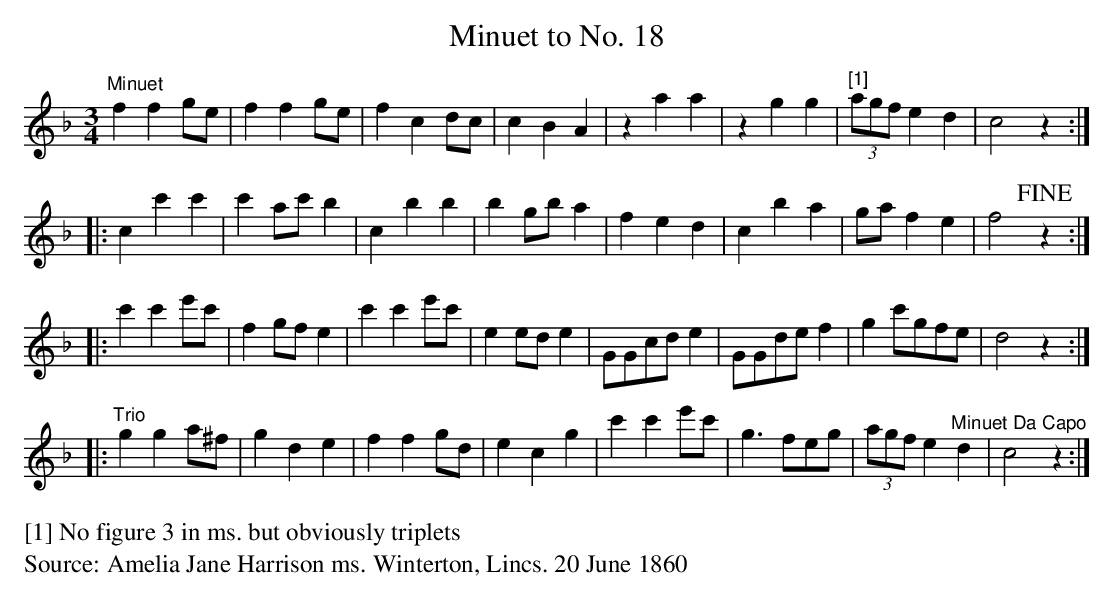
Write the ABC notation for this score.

X:1
T:Minuet to No. 18
M:3/4
L:1/8
K:F
"^Minuet"f2f2ge|f2f2ge|f2c2dc|c2B2A2|z2a2a2|z2g2g2|(3"^[1]"agfe2d2|c4z2::
c2c'2c'2|c'2ac'b2|c2b2b2|b2gba2|f2e2d2|c2b2a2|gaf2e2|f4!fine!z2::
c'2c'2e'c'|f2gfe2|c'2c'2e'c'|e2ede2|GGcde2|GGdef2|g2c'gfe|d4z2::
"^Trio"g2g2a^f|g2d2e2|f2f2gd|e2c2g2|c'2c'2e'c'|g3feg|(3agfe2"^Minuet Da Capo"d2|c4z2:|
